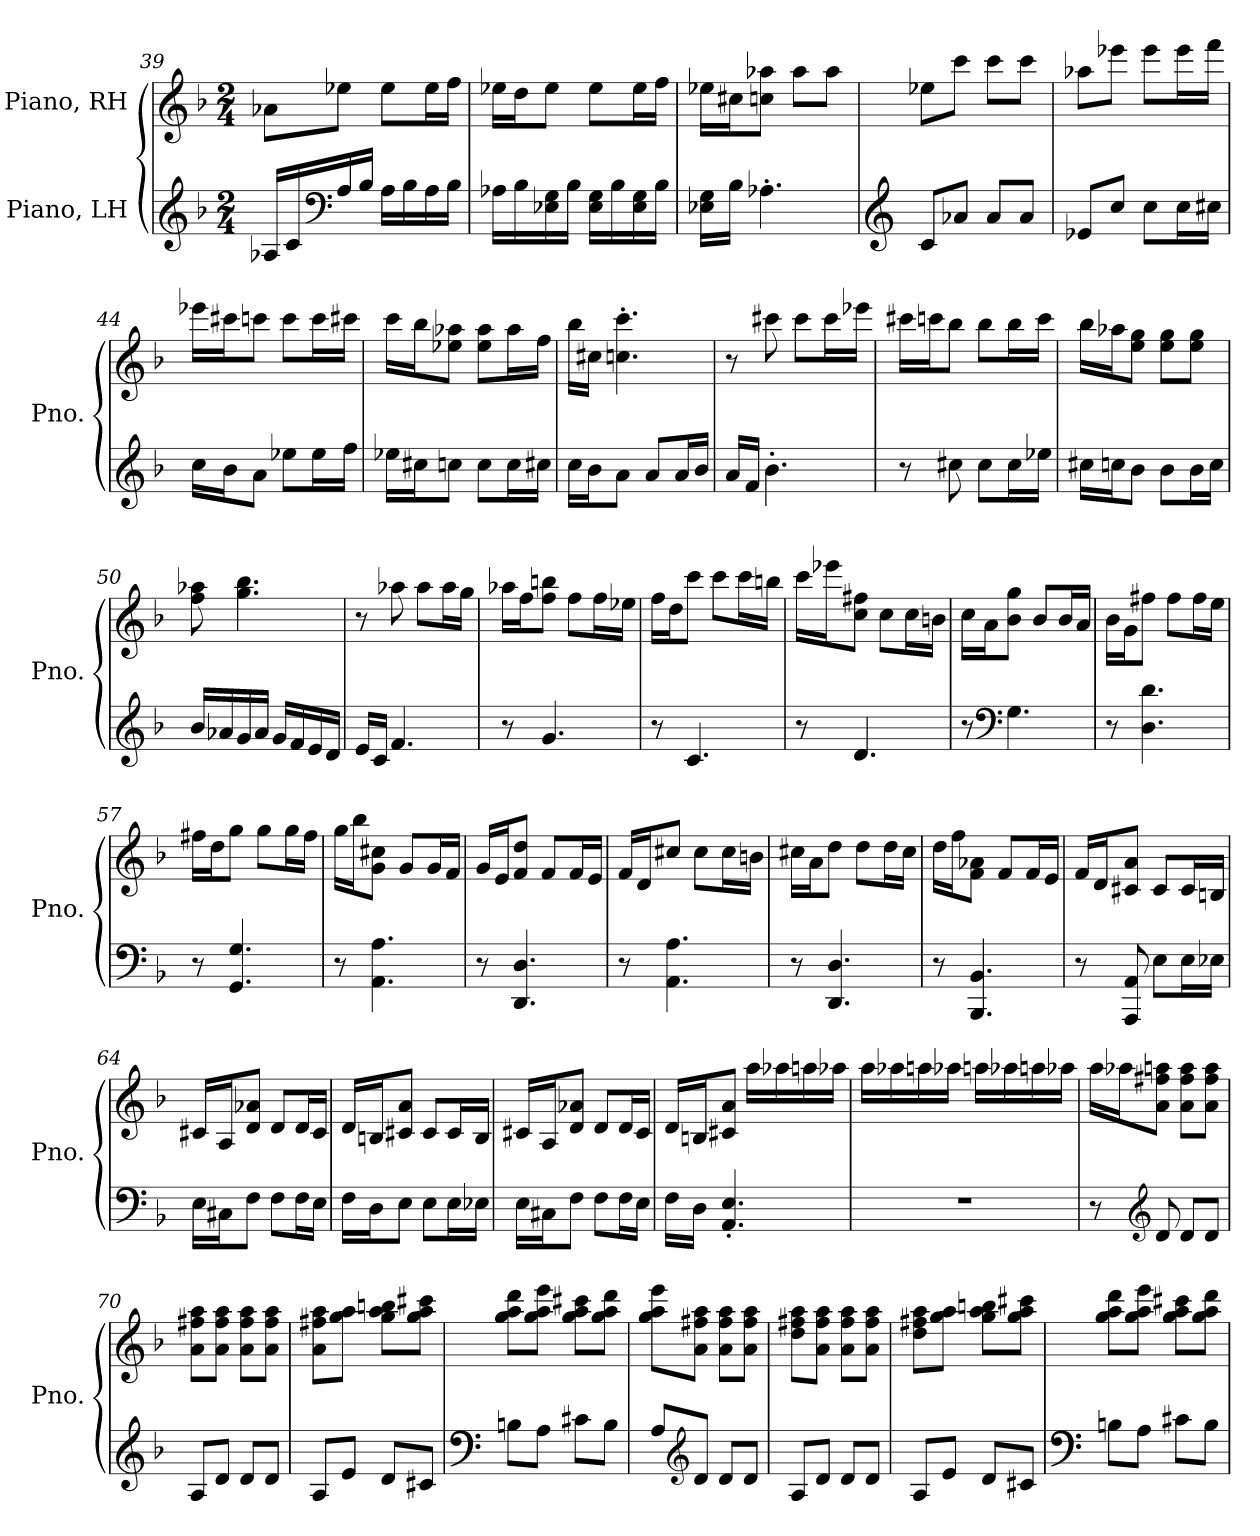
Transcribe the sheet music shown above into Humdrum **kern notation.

**kern	**kern
*part2	*part1
*staff2	*staff1
*I"Piano, LH	*I"Piano, RH
*I'Pno.	*I'Pno.
!!LO:LB:g=z
*clefG2	*clefG2
*k[b-]	*k[b-]
*M2/4	*M2/4
=39	=39
16A-X/LL	8a-X\L
16c/	.
*clefF4	*
16A-/	8ee-X\J
16B-/JJ	.
16A-\LL	8ee-\L
16B-\	.
16A-\	16ee-\L
16B-\JJ	16ff\JJ
=40	=40
16A-X\LL	16ee-X\LL
16B-\	16dd\J
16E-X\ 16G\	8ee-\J
16B-\JJ	.
16E-\ 16G\LL	8ee-\L
16B-\	.
16E-\ 16G\	16ee-\L
16B-\JJ	16ff\JJ
=41	=41
16E-X\ 16G\LL	16ee-X\LL
16B-\JJ	16cc#X\J
4.A-X'\	8ccn\ 8aa-X\J
.	8aa-\L
.	8aa-\J
=42	=42
*clefG2	*
8c/L	8ee-X\L
8a-X/J	8ccc\J
8a-/L	8ccc\L
8a-/J	8ccc\J
!!LO:LB:g=z
=43	=43
8e-X/L	8aa-X\L
8cc/J	8eee-X\J
8cc\L	8eee-\L
16cc\L	16eee-\L
16cc#X\JJ	16fff\JJ
=44	=44
16cc\LL	16eee-X\LL
16b-\J	16ccc#X\J
8a\J	8cccn\J
8ee-X\L	8ccc\L
16ee-\L	16ccc\L
16ff\JJ	16ccc#X\JJ
=45	=45
16ee-X\LL	16ccc\LL
16cc#X\J	16bb-\J
8ccn\J	8ee-X\ 8aa-X\J
8cc\L	8ee-\ 8aa-\L
16cc\L	16aa-\L
16cc#X\JJ	16ff\JJ
=46	=46
16cc\LL	16bb-\LL
16b-\J	16cc#X\JJ
8a\J	4.ccn\' 4.ccc\'
8a/L	.
16a/L	.
16b-/JJ	.
!!LO:LB:g=z
=47	=47
16a/LL	8r
16f/JJ	.
4.b-'\	8ccc#X\
.	8ccc#\L
.	16ccc#\L
.	16eee-X\JJ
=48	=48
8r	16ccc#X\LL
.	16cccn\J
8cc#X\	8bb-\J
8cc#\L	8bb-\L
16cc#\L	16bb-\L
16ee-X\JJ	16ccc\JJ
=49	=49
16cc#X\LL	16bb-\LL
16ccn\J	16aa-X\J
8b-\J	8ee\ 8gg\J
8b-\L	8ee\ 8gg\L
16b-\L	8ee\ 8gg\J
16cc\JJ	.
=50	=50
16b-/LL	8ff\ 8aa-X\
16a-X/	.
16g/	4.gg\ 4.bb-\
16a-/JJ	.
16g/LL	.
16f/	.
16e/	.
16d/JJ	.
=51	=51
16e/LL	8r
16c/JJ	.
4.f/	8aa-X\
.	8aa-\L
.	16aa-\L
.	16gg\JJ
!!LO:LB:g=z
=52	=52
8r	16aa-X\LL
.	16ff\J
4.g/	8ff\ 8bbn\J
.	8ff\L
.	16ff\L
.	16ee-X\JJ
=53	=53
8r	16ff\LL
.	16dd\J
4.c/	8ccc\J
.	8ccc\L
.	16ccc\L
.	16bbn\JJ
=54	=54
8r	16ccc\LL
.	16eee-X\J
4.d/	8cc\ 8ff#X\J
.	8cc\L
.	16cc\L
.	16bn\JJ
=55	=55
8r	16cc\LL
.	16a\J
*clefF4	*
4.G\	8b-\ 8gg\J
.	8b-/L
.	16b-/L
.	16a/JJ
=56	=56
8r	16b-\LL
.	16g\J
4.D\ 4.d\	8ff#X\J
.	8ff#\L
.	16ff#\L
.	16ee\JJ
!!LO:PB:g=z
=57	=57
8r	16ff#X\LL
.	16dd\J
4.GG/ 4.G/	8gg\J
.	8gg\L
.	16gg\L
.	16ff#\JJ
=58	=58
8r	16gg\LL
.	16bb-\J
4.AA\ 4.A\	8g\ 8cc#X\J
.	8g/L
.	16g/L
.	16f/JJ
=59	=59
8r	16g/LL
.	16e/J
4.DD/ 4.D/	8f/ 8dd/J
.	8f/L
.	16f/L
.	16e/JJ
=60	=60
8r	16f/LL
.	16d/J
4.AA\ 4.A\	8cc#X/J
.	8cc#\L
.	16cc#\L
.	16bn\JJ
=61	=61
8r	16cc#X\LL
.	16a\J
4.DD/ 4.D/	8dd\J
.	8dd\L
.	16dd\L
.	16cc#\JJ
!!LO:LB:g=z
=62	=62
8r	16dd\LL
.	16ff\J
4.BBB-/ 4.BB-/	8f\ 8a-X\J
.	8f/L
.	16f/L
.	16e/JJ
=63	=63
8r	16f/LL
.	16d/J
8AAA/ 8AA/	8c#X/ 8a/J
8E\L	8c#/L
16E\L	16c#/L
16E-X\JJ	16Bn/JJ
=64	=64
16E\LL	16c#X/LL
16C#X\J	16A/J
8F\J	8d/ 8a-X/J
8F\L	8d/L
16F\L	16d/L
16E\JJ	16c#/JJ
=65	=65
16F\LL	16d/LL
16D\J	16Bn/J
8E\J	8c#X/ 8a/J
8E\L	8c#/L
16E\L	16c#/L
16E-X\JJ	16B/JJ
=66	=66
16E\LL	16c#X/LL
16C#X\J	16A/J
8F\J	8d/ 8a-X/J
8F\L	8d/L
16F\L	16d/L
16E\JJ	16c#/JJ
!!LO:LB:g=z
=67	=67
16F\LL	16d/LL
16D\JJ	16Bn/J
4.AA/' 4.E/'	8c#X/ 8a/J
.	16aa\LL
.	16aa-X\
.	16aan\
.	16aa-X\JJ
=68	=68
2r	16aa\LL
.	16aa-X\
.	16aan\
.	16aa-X\JJ
.	16aan\LL
.	16aa-X\
.	16aan\
.	16aa-X\JJ
=69	=69
8r	16aa\LL
.	16aa-X\J
*clefG2	*
8d/	8a\ 8ff#X\ 8aan\J
8d/L	8a\ 8ff#\ 8aa\L
8d/J	8a\ 8ff#\ 8aa\J
=70	=70
8A/L	8a\ 8ff#X\ 8aa\L
8d/J	8a\ 8ff#\ 8aa\J
8d/L	8a\ 8ff#\ 8aa\L
8d/J	8a\ 8ff#\ 8aa\J
!!LO:LB:g=z
=71	=71
8A/L	8a\ 8ff#X\ 8aa\L
8e/J	8gg\ 8aa\J
8d/L	8gg\ 8aa\ 8bbn\L
8c#X/J	8gg\ 8aa\ 8ccc#X\J
=72	=72
*clefF4	*
8Bn\L	8gg\ 8aa\ 8ddd\L
8A\J	8gg\ 8aa\ 8eee\J
8c#X\L	8gg\ 8aa\ 8ccc#X\L
8B\J	8gg\ 8aa\ 8ddd\J
=73	=73
8A/L	8gg\ 8aa\ 8eee\L
*clefG2	*
8d/J	8a\ 8ff#X\ 8aa\J
8d/L	8a\ 8ff#\ 8aa\L
8d/J	8a\ 8ff#\ 8aa\J
=74	=74
8A/L	8dd\ 8ff#X\ 8aa\L
8d/J	8a\ 8ff#\ 8aa\J
8d/L	8a\ 8ff#\ 8aa\L
8d/J	8a\ 8ff#\ 8aa\J
=75	=75
8A/L	8dd\ 8ff#X\ 8aa\L
8e/J	8gg\ 8aa\J
8d/L	8gg\ 8aa\ 8bbn\L
8c#X/J	8gg\ 8aa\ 8ccc#X\J
!!LO:LB:g=z
=76	=76
*clefF4	*
8Bn\L	8gg\ 8aa\ 8ddd\L
8A\J	8gg\ 8aa\ 8eee\J
8c#X\L	8gg\ 8aa\ 8ccc#X\L
8B\J	8gg\ 8aa\ 8ddd\J
=	=
*-	*-
